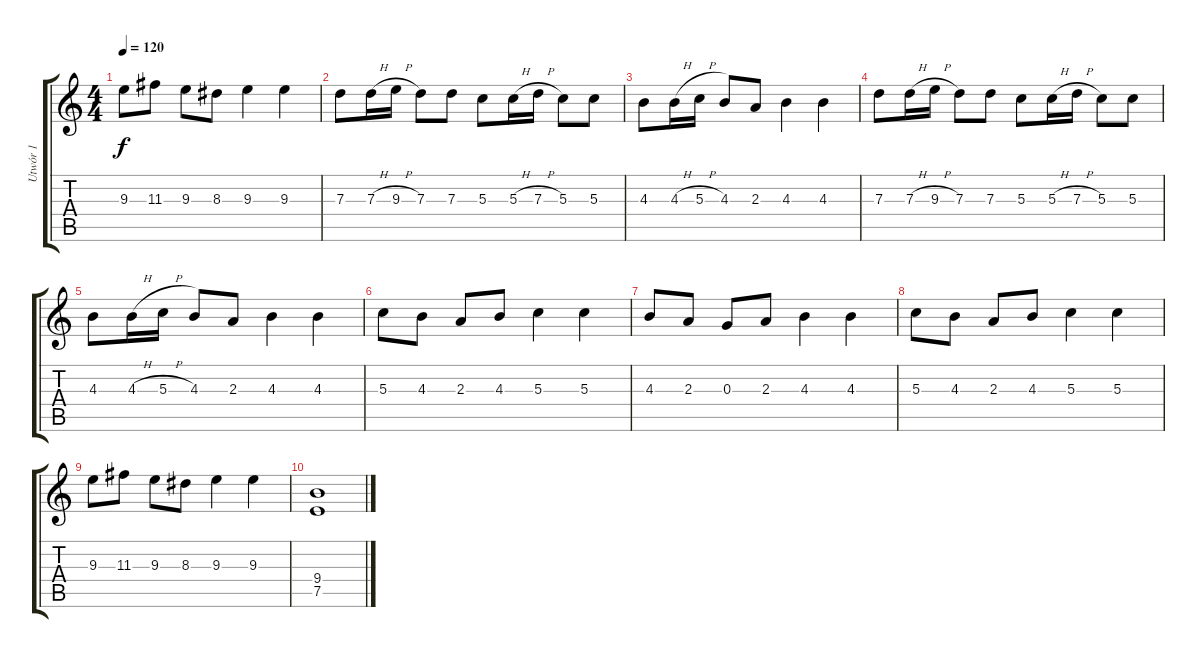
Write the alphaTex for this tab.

\track ("Utwór 1" "Utwór 1") {instrument acousticguitarnylon}
\staff {score tabs}
\tuning (E4 B3 G3 D3 A2 E2) {hide}
\ts (4 4)
\tempo 120
\clef g2
\ks c
9.3.8{dy f} 11.3.8 9.3.8 8.3.8 9.3.4 9.3.4 |
7.3.8 7.3{h}.16 9.3{h}.16 7.3.8 7.3.8 5.3.8 5.3{h}.16 7.3{h}.16 5.3.8 5.3.8 |
4.3.8 4.3{h}.16 5.3{h}.16 4.3.8 2.3.8 4.3.4 4.3.4 |
7.3.8 7.3{h}.16 9.3{h}.16 7.3.8 7.3.8 5.3.8 5.3{h}.16 7.3{h}.16 5.3.8 5.3.8 |
4.3.8 4.3{h}.16 5.3{h}.16 4.3.8 2.3.8 4.3.4 4.3.4 |
5.3.8 4.3.8 2.3.8 4.3.8 5.3.4 5.3.4 |
4.3.8 2.3.8 0.3.8 2.3.8 4.3.4 4.3.4 |
5.3.8 4.3.8 2.3.8 4.3.8 5.3.4 5.3.4 |
9.3.8 11.3.8 9.3.8 8.3.8 9.3.4 9.3.4 |
(9.4 7.5).1
